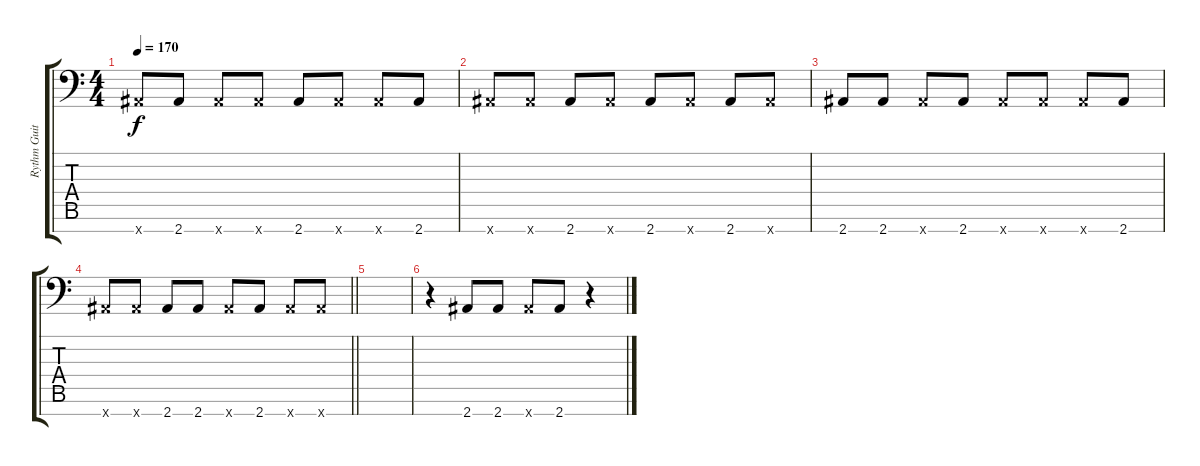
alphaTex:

\track ("Rythm Guitar #3" "Rythm Guit") {instrument distortionguitar}
\staff {score tabs}
\tuning (Eb4 Bb3 Gb3 Db3 Ab2 Eb2 Ab1) {hide}
\ts (4 4)
\tempo 170
\clef f4
\ks c
2.7{x}.8{dy f} 2.7.8 2.7{x}.8 2.7{x}.8 2.7.8 2.7{x}.8 2.7{x}.8 2.7.8 |
2.7{x}.8 2.7{x}.8 2.7.8 2.7{x}.8 2.7.8 2.7{x}.8 2.7.8 2.7{x}.8 |
2.7.8 2.7.8 2.7{x}.8 2.7.8 2.7{x}.8 2.7{x}.8 2.7{x}.8 2.7.8 |
\barLineRight lightlight
2.7{x}.8 2.7{x}.8 2.7.8 2.7.8 2.7{x}.8 2.7.8 2.7{x}.8 2.7{x}.8 |
\section ("" "")
|
r.4 2.7.8 2.7.8 2.7{x}.8 2.7.8 r.4
